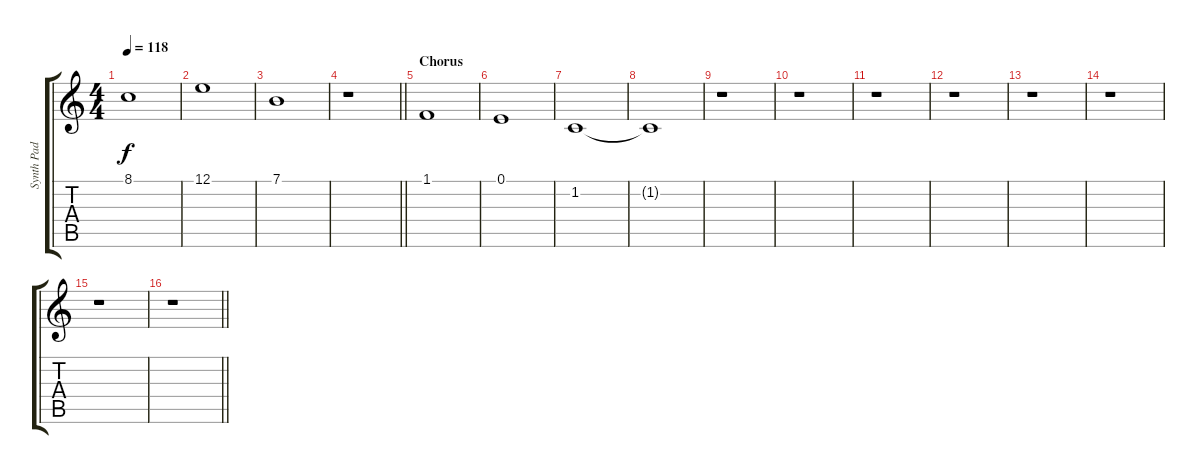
\track ("Synth Pad" "Synth Pad") {instrument stringensemble1}
\staff {score tabs}
\tuning (E4 B3 G3 D3 A2 E2) {hide}
\ts (4 4)
\tempo 118
\clef g2
\ks c
8.1.1{dy f} |
12.1.1 |
7.1.1 |
\barLineRight lightlight
r.1 |
\section ("" "Chorus")
1.1.1{volume 12 instrument pad2warm} |
0.1.1 |
1.2.1 |
1.2{t}.1 |
r.1 |
r.1 |
r.1 |
r.1 |
r.1 |
r.1 |
r.1 |
\barLineRight lightlight
r.1
